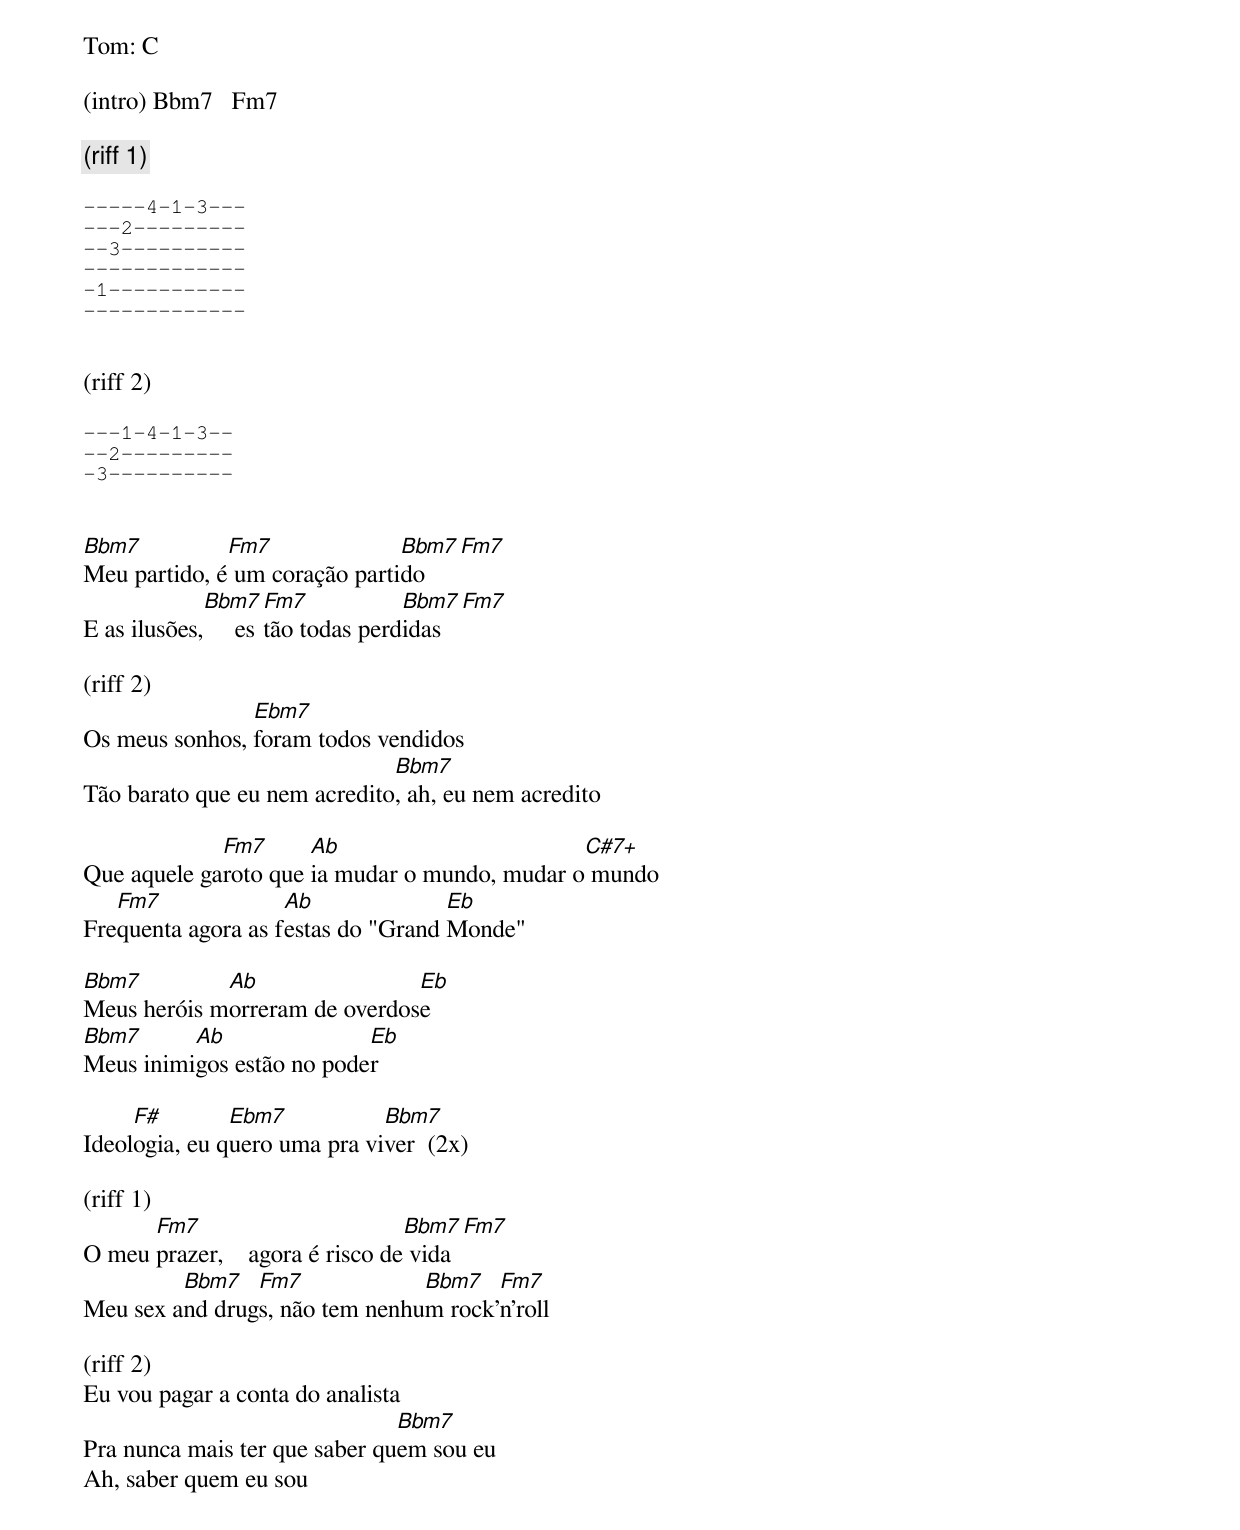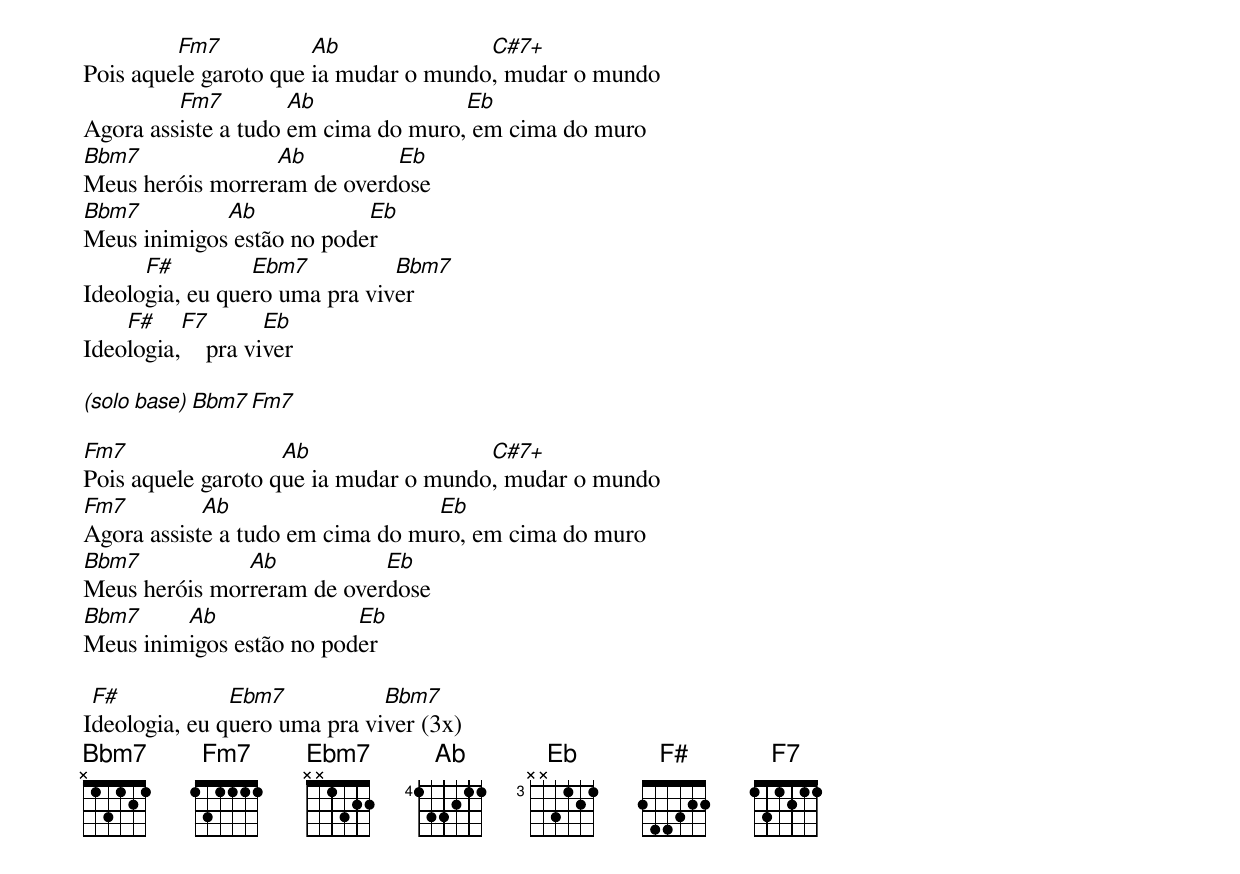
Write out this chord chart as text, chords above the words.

Tom: C

(intro) Bbm7   Fm7

(riff 1)

-----4-1-3---
---2---------
--3----------
-------------
-1-----------
-------------


(riff 2)

---1-4-1-3--
--2---------
-3----------


Bbm7          Fm7              Bbm7   Fm7
Meu partido, é um coração partido
             Bbm7   Fm7           Bbm7   Fm7
E as ilusões,     estão todas perdidas

(riff 2)
                Ebm7
Os meus sonhos, foram todos vendidos
                              Bbm7
Tão barato que eu nem acredito, ah, eu nem acredito

             Fm7      Ab                       C#7+
Que aquele garoto que ia mudar o mundo, mudar o mundo
   Fm7              Ab              Eb
Frequenta agora as festas do "Grand Monde"

Bbm7         Ab                Eb
Meus heróis morreram de overdose
Bbm7      Ab               Eb
Meus inimigos estão no poder

     F#        Ebm7           Bbm7
Ideologia, eu quero uma pra viver  (2x)

(riff 1)
      Fm7                        Bbm7   Fm7
O meu prazer,    agora é risco de vida
         Bbm7   Fm7             Bbm7   Fm7
Meu sex and drugs, não tem nenhum rock'n'roll

(riff 2)
Eu vou pagar a conta do analista
                               Bbm7
Pra nunca mais ter que saber quem sou eu
Ah, saber quem eu sou

         Fm7           Ab              C#7+
Pois aquele garoto que ia mudar o mundo, mudar o mundo
         Fm7         Ab              Eb
Agora assiste a tudo em cima do muro, em cima do muro
Bbm7              Ab         Eb
Meus heróis morreram de overdose
Bbm7         Ab            Eb
Meus inimigos estão no poder
      F#         Ebm7          Bbm7
Ideologia, eu quero uma pra viver
    F#    F7        Eb
Ideologia,    pra viver

(solo base) Bbm7 Fm7

Fm7                 Ab                 C#7+
Pois aquele garoto que ia mudar o mundo, mudar o mundo
Fm7         Ab                    Eb
Agora assiste a tudo em cima do muro, em cima do muro
Bbm7           Ab           Eb
Meus heróis morreram de overdose
Bbm7     Ab               Eb
Meus inimigos estão no poder

 F#            Ebm7           Bbm7
Ideologia, eu quero uma pra viver (3x)
